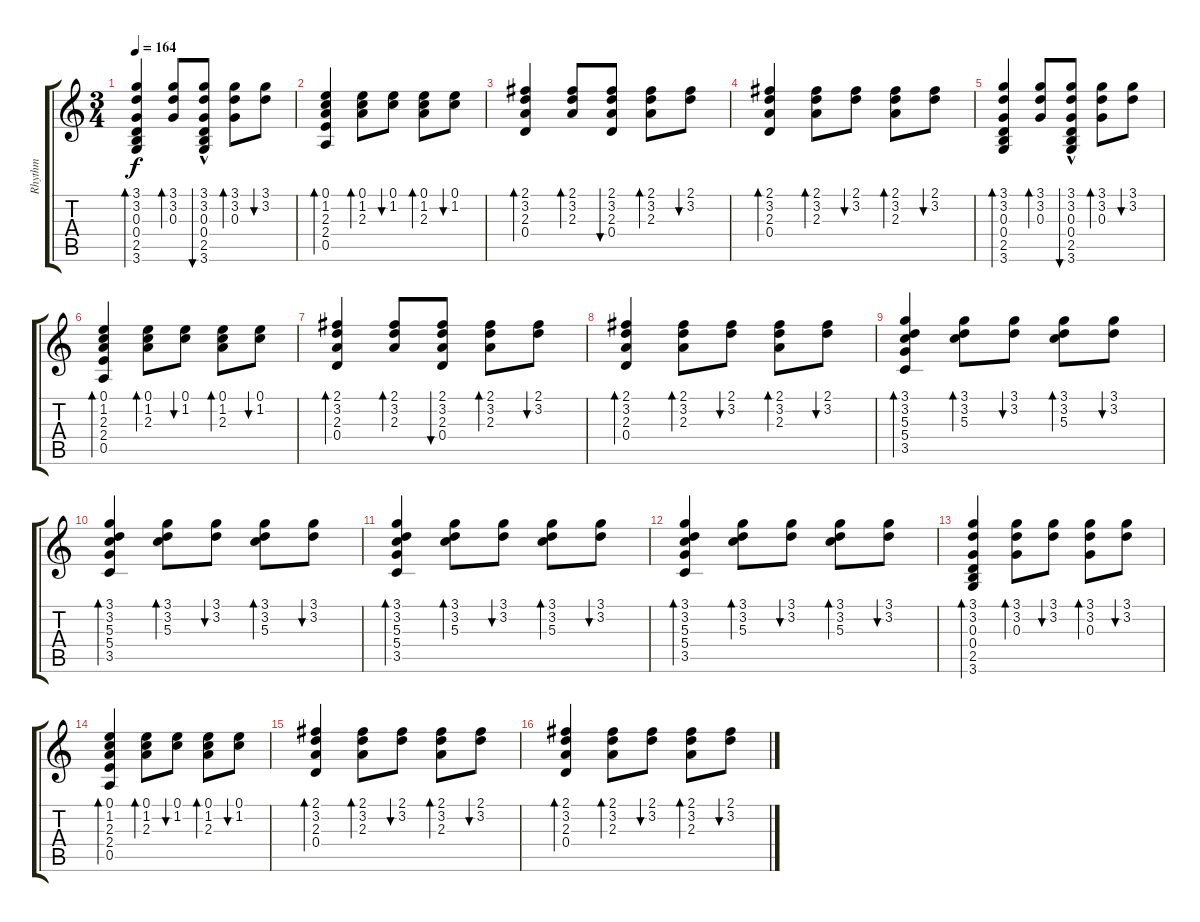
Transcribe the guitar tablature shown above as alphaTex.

\track ("Rhythm" "Rhythm") {instrument electricguitarjazz}
\staff {score tabs}
\tuning (E4 B3 G3 D3 A2 E2) {hide}
\ts (3 4)
\tempo 164
\clef g2
\ks c
(3.1 3.2 0.3 0.4 2.5 3.6).4{bd 60 dy f} (3.1 3.2 0.3).8{bd 30} (3.1{hac} 3.2 0.3 0.4 2.5 3.6).8{bu 60} (3.1 3.2 0.3).8{bd 30} (3.1 3.2).8{bu 60} |
(0.1 1.2 2.3 2.4 0.5).4{bd 60} (0.1 1.2 2.3).8{bd 30} (0.1 1.2).8{bu 60} (0.1 1.2 2.3).8{bd 30} (0.1 1.2).8{bu 60} |
(2.1 3.2 2.3 0.4).4{bd 60} (2.1 3.2 2.3).8{bd 30} (2.1 3.2 2.3 0.4).8{bu 60} (2.1 3.2 2.3).8{bd 30} (2.1 3.2).8{bu 60} |
(2.1 3.2 2.3 0.4).4{bd 60} (2.1 3.2 2.3).8{bd 30} (2.1 3.2).8{bu 60} (2.1 3.2 2.3).8{bd 30} (2.1 3.2).8{bu 60} |
(3.1 3.2 0.3 0.4 2.5 3.6).4{bd 60} (3.1 3.2 0.3).8{bd 30} (3.1{hac} 3.2 0.3 0.4 2.5 3.6).8{bu 60} (3.1 3.2 0.3).8{bd 30} (3.1 3.2).8{bu 60} |
(0.1 1.2 2.3 2.4 0.5).4{bd 60} (0.1 1.2 2.3).8{bd 30} (0.1 1.2).8{bu 60} (0.1 1.2 2.3).8{bd 30} (0.1 1.2).8{bu 60} |
(2.1 3.2 2.3 0.4).4{bd 60} (2.1 3.2 2.3).8{bd 30} (2.1 3.2 2.3 0.4).8{bu 60} (2.1 3.2 2.3).8{bd 30} (2.1 3.2).8{bu 60} |
(2.1 3.2 2.3 0.4).4{bd 60} (2.1 3.2 2.3).8{bd 30} (2.1 3.2).8{bu 60} (2.1 3.2 2.3).8{bd 30} (2.1 3.2).8{bu 60} |
(3.1 3.2 5.3 5.4 3.5).4{bd 60} (3.1 3.2 5.3).8{bd 30} (3.1 3.2).8{bu 60} (3.1 3.2 5.3).8{bd 30} (3.1 3.2).8{bu 60} |
(3.1 3.2 5.3 5.4 3.5).4{bd 60} (3.1 3.2 5.3).8{bd 30} (3.1 3.2).8{bu 60} (3.1 3.2 5.3).8{bd 30} (3.1 3.2).8{bu 60} |
(3.1 3.2 5.3 5.4 3.5).4{bd 60} (3.1 3.2 5.3).8{bd 30} (3.1 3.2).8{bu 60} (3.1 3.2 5.3).8{bd 30} (3.1 3.2).8{bu 60} |
(3.1 3.2 5.3 5.4 3.5).4{bd 60} (3.1 3.2 5.3).8{bd 30} (3.1 3.2).8{bu 60} (3.1 3.2 5.3).8{bd 30} (3.1 3.2).8{bu 60} |
(3.1 3.2 0.3 0.4 2.5 3.6).4{bd 60} (3.1 3.2 0.3).8{bd 30} (3.1 3.2).8{bu 60} (3.1 3.2 0.3).8{bd 30} (3.1 3.2).8{bu 60} |
(0.1 1.2 2.3 2.4 0.5).4{bd 60} (0.1 1.2 2.3).8{bd 30} (0.1 1.2).8{bu 60} (0.1 1.2 2.3).8{bd 30} (0.1 1.2).8{bu 60} |
(2.1 3.2 2.3 0.4).4{bd 60} (2.1 3.2 2.3).8{bd 30} (2.1 3.2).8{bu 60} (2.1 3.2 2.3).8{bd 30} (2.1 3.2).8{bu 60} |
(2.1 3.2 2.3 0.4).4{bd 60} (2.1 3.2 2.3).8{bd 30} (2.1 3.2).8{bu 60} (2.1 3.2 2.3).8{bd 30} (2.1 3.2).8{bu 60}
